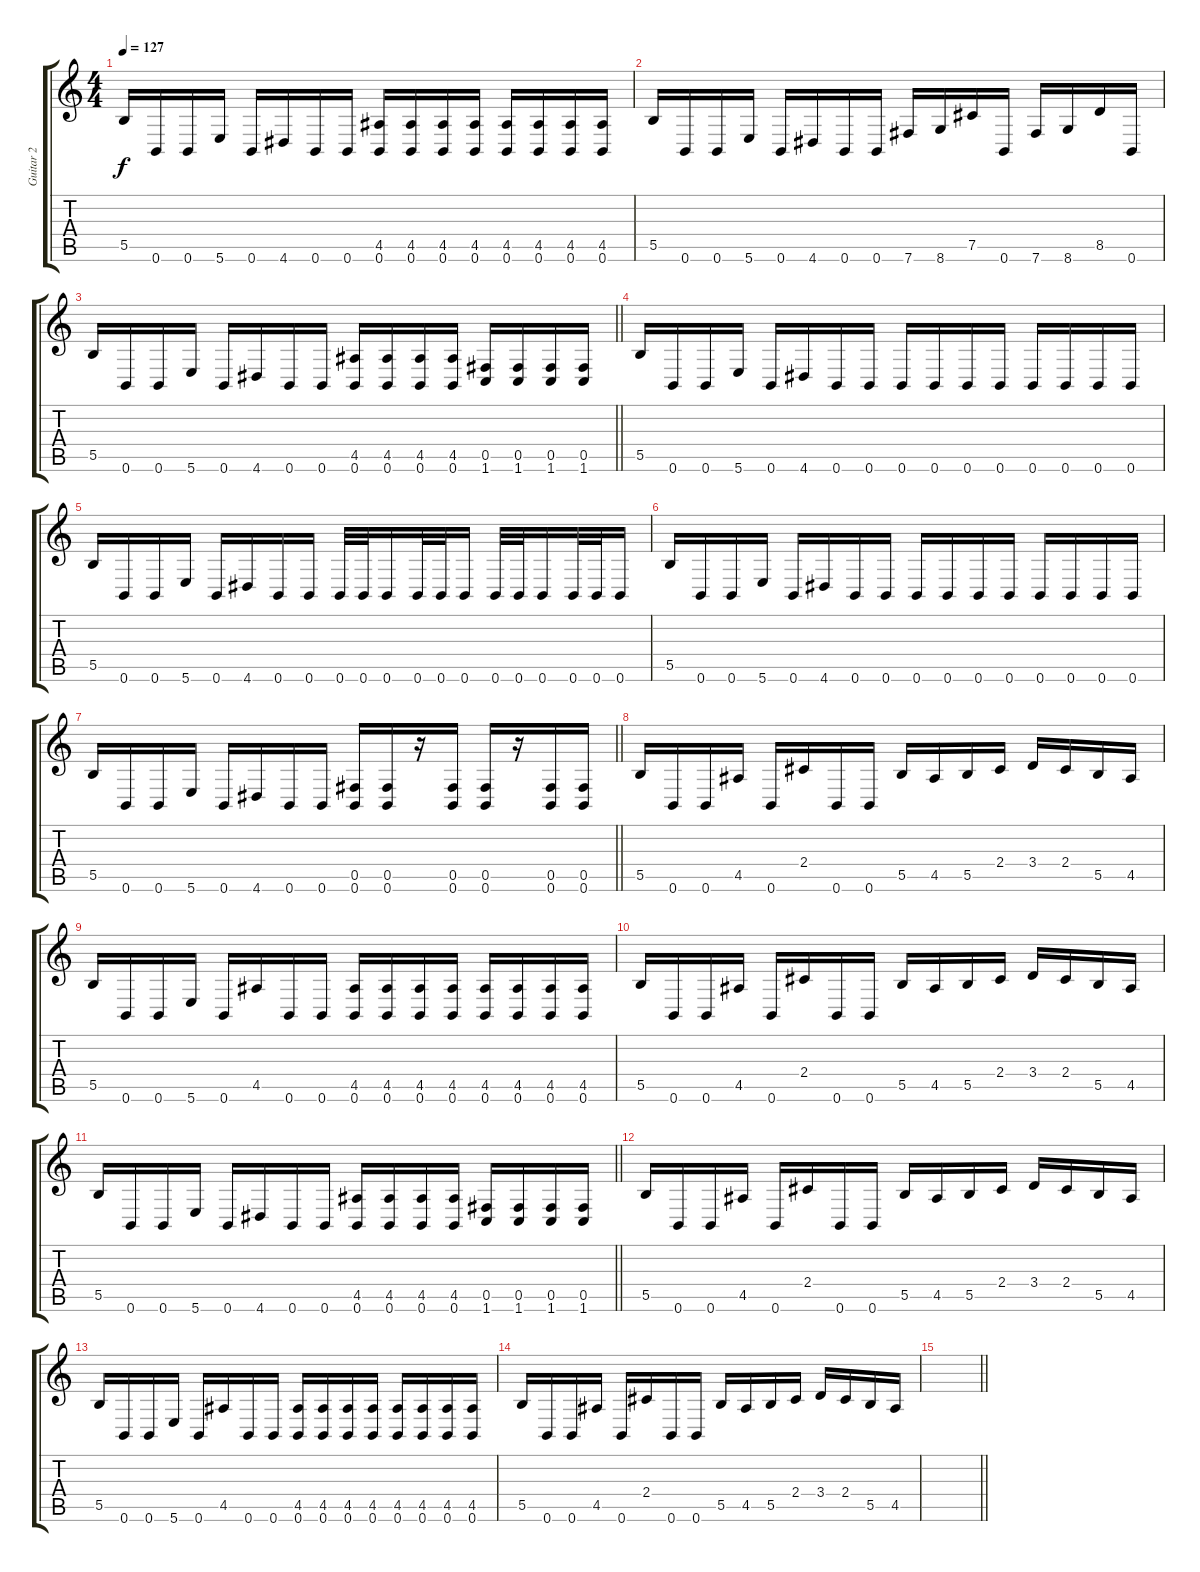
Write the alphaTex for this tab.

\track ("Guitar 2" "Guitar 2") {instrument distortionguitar}
\staff {score tabs}
\tuning (Db4 Ab3 E3 B2 Gb2 B1) {hide}
\ts (4 4)
\tempo 127
\clef g2
\ks c
5.5.16{dy f} 0.6.16 0.6.16 5.6.16 0.6.16 4.6.16 0.6.16 0.6.16 (4.5 0.6).16 (4.5 0.6).16 (4.5 0.6).16 (4.5 0.6).16 (4.5 0.6).16 (4.5 0.6).16 (4.5 0.6).16 (4.5 0.6).16 |
5.5.16 0.6.16 0.6.16 5.6.16 0.6.16 4.6.16 0.6.16 0.6.16 7.6.16 8.6.16 7.5.16 0.6.16 7.6.16 8.6.16 8.5.16 0.6.16 |
\barLineRight lightlight
5.5.16 0.6.16 0.6.16 5.6.16 0.6.16 4.6.16 0.6.16 0.6.16 (4.5 0.6).16 (4.5 0.6).16 (4.5 0.6).16 (4.5 0.6).16 (0.5 1.6).16 (0.5 1.6).16 (0.5 1.6).16 (0.5 1.6).16 |
5.5.16 0.6.16 0.6.16 5.6.16 0.6.16 4.6.16 0.6.16 0.6.16 0.6.16 0.6.16 0.6.16 0.6.16 0.6.16 0.6.16 0.6.16 0.6.16 |
5.5.16 0.6.16 0.6.16 5.6.16 0.6.16 4.6.16 0.6.16 0.6.16 0.6.32 0.6.32 0.6.16 0.6.32 0.6.32 0.6.16 0.6.32 0.6.32 0.6.16 0.6.32 0.6.32 0.6.16 |
5.5.16 0.6.16 0.6.16 5.6.16 0.6.16 4.6.16 0.6.16 0.6.16 0.6.16 0.6.16 0.6.16 0.6.16 0.6.16 0.6.16 0.6.16 0.6.16 |
\barLineRight lightlight
5.5.16 0.6.16 0.6.16 5.6.16 0.6.16 4.6.16 0.6.16 0.6.16 (0.5 0.6).16 (0.5 0.6).16 r.16 (0.5 0.6).16 (0.5 0.6).16 r.16 (0.5 0.6).16 (0.5 0.6).16 |
5.5.16 0.6.16 0.6.16 4.5.16 0.6.16 2.4.16 0.6.16 0.6.16 5.5.16 4.5.16 5.5.16 2.4.16 3.4.16 2.4.16 5.5.16 4.5.16 |
5.5.16 0.6.16 0.6.16 5.6.16 0.6.16 4.5.16 0.6.16 0.6.16 (4.5 0.6).16 (4.5 0.6).16 (4.5 0.6).16 (4.5 0.6).16 (4.5 0.6).16 (4.5 0.6).16 (4.5 0.6).16 (4.5 0.6).16 |
5.5.16 0.6.16 0.6.16 4.5.16 0.6.16 2.4.16 0.6.16 0.6.16 5.5.16 4.5.16 5.5.16 2.4.16 3.4.16 2.4.16 5.5.16 4.5.16 |
\barLineRight lightlight
5.5.16 0.6.16 0.6.16 5.6.16 0.6.16 4.6.16 0.6.16 0.6.16 (4.5 0.6).16 (4.5 0.6).16 (4.5 0.6).16 (4.5 0.6).16 (0.5 1.6).16 (0.5 1.6).16 (0.5 1.6).16 (0.5 1.6).16 |
5.5.16 0.6.16 0.6.16 4.5.16 0.6.16 2.4.16 0.6.16 0.6.16 5.5.16 4.5.16 5.5.16 2.4.16 3.4.16 2.4.16 5.5.16 4.5.16 |
5.5.16 0.6.16 0.6.16 5.6.16 0.6.16 4.5.16 0.6.16 0.6.16 (4.5 0.6).16 (4.5 0.6).16 (4.5 0.6).16 (4.5 0.6).16 (4.5 0.6).16 (4.5 0.6).16 (4.5 0.6).16 (4.5 0.6).16 |
5.5.16 0.6.16 0.6.16 4.5.16 0.6.16 2.4.16 0.6.16 0.6.16 5.5.16 4.5.16 5.5.16 2.4.16 3.4.16 2.4.16 5.5.16 4.5.16 |
\barLineRight lightlight
